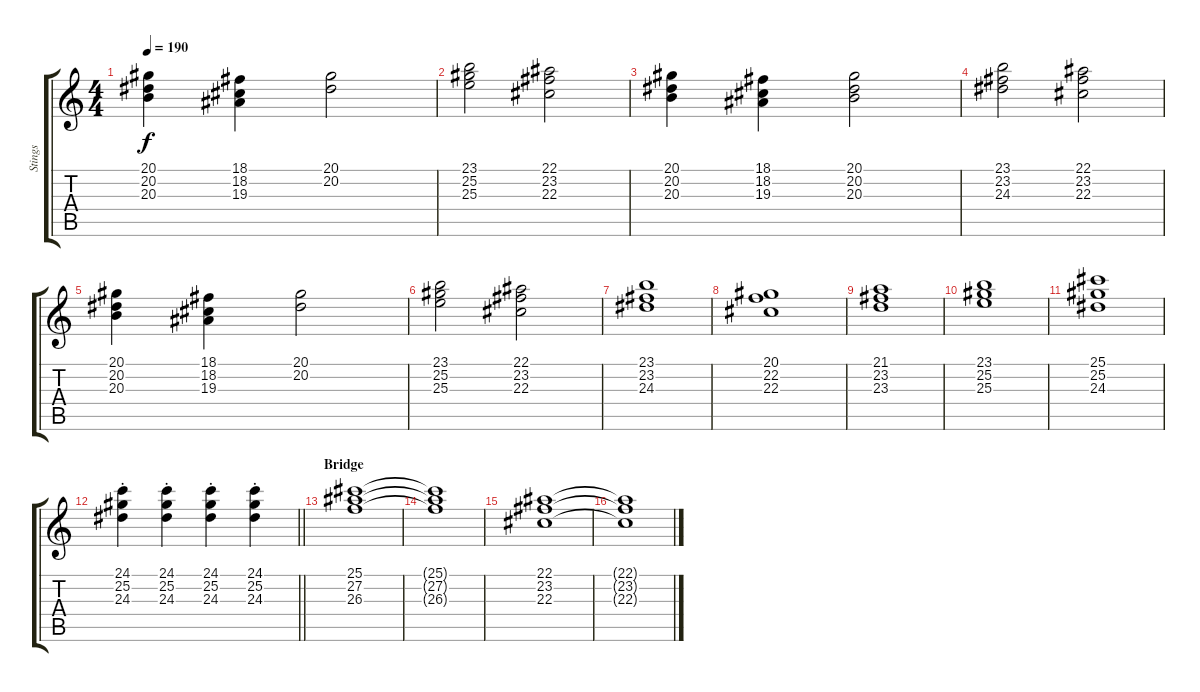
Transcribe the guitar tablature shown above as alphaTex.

\track ("Stings" "Stings") {instrument stringensemble1}
\staff {score tabs}
\tuning (C4 G3 Eb3 Bb2 F2 C2) {hide}
\ts (4 4)
\tempo 190
\clef g2
\ks c
(20.1 20.2 20.3).4{dy f} (18.1 18.2 19.3).4 (20.1 20.2).2 |
(23.1 25.2 25.3).2 (22.1 23.2 22.3).2 |
(20.1 20.2 20.3).4 (18.1 18.2 19.3).4 (20.1 20.2 20.3).2 |
(23.1 23.2 24.3).2 (22.1 23.2 22.3).2 |
(20.1 20.2 20.3).4 (18.1 18.2 19.3).4 (20.1 20.2).2 |
(23.1 25.2 25.3).2 (22.1 23.2 22.3).2 |
(23.1 23.2 24.3).1 |
(20.1 22.2 22.3).1 |
(21.1 23.2 23.3).1 |
(23.1 25.2 25.3).1 |
(25.1 25.2 24.3).1 |
\barLineRight lightlight
(24.1{st} 25.2{st} 24.3{st}).4 (24.1{st} 25.2{st} 24.3{st}).4 (24.1{st} 25.2{st} 24.3{st}).4 (24.1{st} 25.2{st} 24.3{st}).4 |
\section ("" "Bridge")
(25.1 27.2 26.3).1 |
(25.1{t} 27.2{t} 26.3{t}).1 |
(22.1 23.2 22.3).1 |
(22.1{t} 23.2{t} 22.3{t}).1
